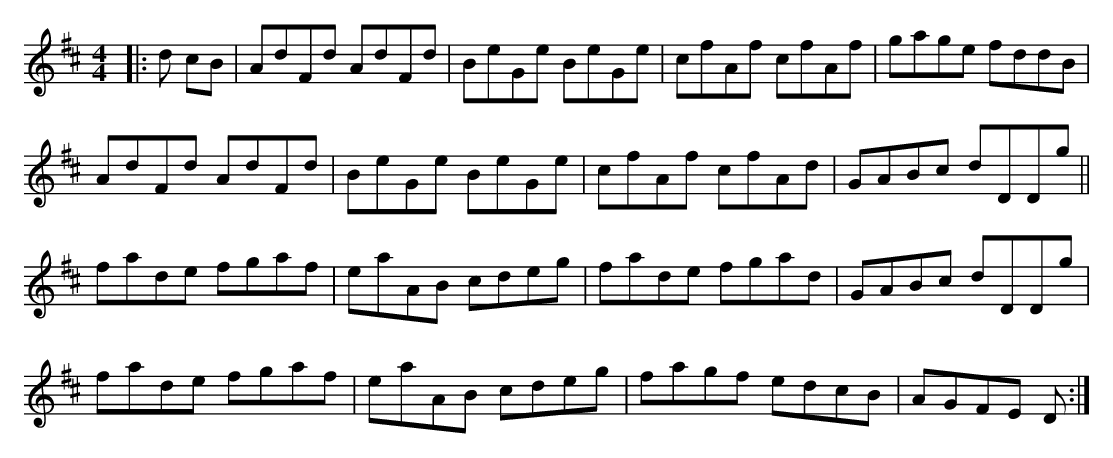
X:1
M:4/4
K:D
|:d cB|AdFd AdFd|BeGe BeGe|cfAf cfAf|gage fddB|
AdFd AdFd|BeGe BeGe|cfAf cfAd|GABc dDDg||
fade fgaf|eaAB cdeg|fade fgad|GABc dDDg|
fade fgaf|eaAB cdeg|fagf edcB|AGFE D:|
